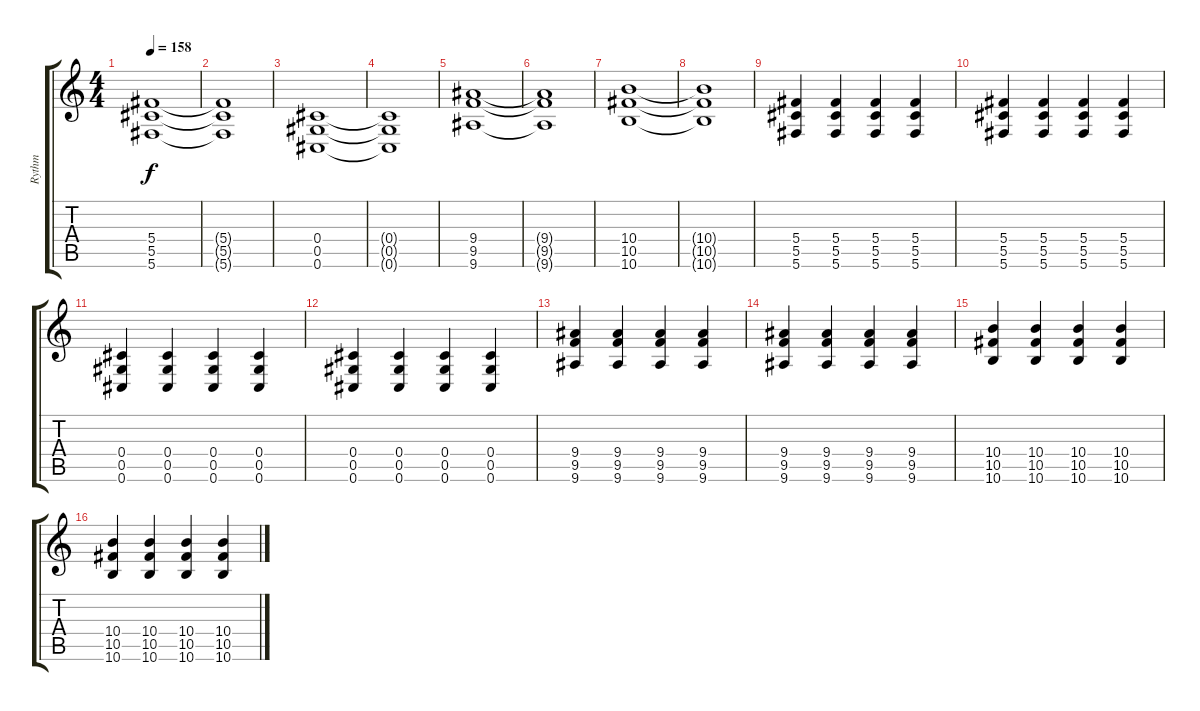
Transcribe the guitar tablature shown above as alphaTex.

\track ("Rythm" "Rythm") {instrument distortionguitar}
\staff {score tabs}
\tuning (Eb4 Bb3 Gb3 Db3 Ab2 Db2) {hide}
\ts (4 4)
\tempo 158
\clef g2
\ks c
(5.4 5.5 5.6).1{dy f} |
(5.4{t} 5.5{t} 5.6{t}).1 |
(0.4 0.5 0.6).1 |
(0.4{t} 0.5{t} 0.6{t}).1 |
(9.4 9.5 9.6).1 |
(9.4{t} 9.5{t} 9.6{t}).1 |
(10.4 10.5 10.6).1 |
(10.4{t} 10.5{t} 10.6{t}).1 |
(5.4 5.5 5.6).4 (5.4 5.5 5.6).4 (5.4 5.5 5.6).4 (5.4 5.5 5.6).4 |
(5.4 5.5 5.6).4 (5.4 5.5 5.6).4 (5.4 5.5 5.6).4 (5.4 5.5 5.6).4 |
(0.4 0.5 0.6).4 (0.4 0.5 0.6).4 (0.4 0.5 0.6).4 (0.4 0.5 0.6).4 |
(0.4 0.5 0.6).4 (0.4 0.5 0.6).4 (0.4 0.5 0.6).4 (0.4 0.5 0.6).4 |
(9.4 9.5 9.6).4 (9.4 9.5 9.6).4 (9.4 9.5 9.6).4 (9.4 9.5 9.6).4 |
(9.4 9.5 9.6).4 (9.4 9.5 9.6).4 (9.4 9.5 9.6).4 (9.4 9.5 9.6).4 |
(10.4 10.5 10.6).4 (10.4 10.5 10.6).4 (10.4 10.5 10.6).4 (10.4 10.5 10.6).4 |
(10.4 10.5 10.6).4 (10.4 10.5 10.6).4 (10.4 10.5 10.6).4 (10.4 10.5 10.6).4
